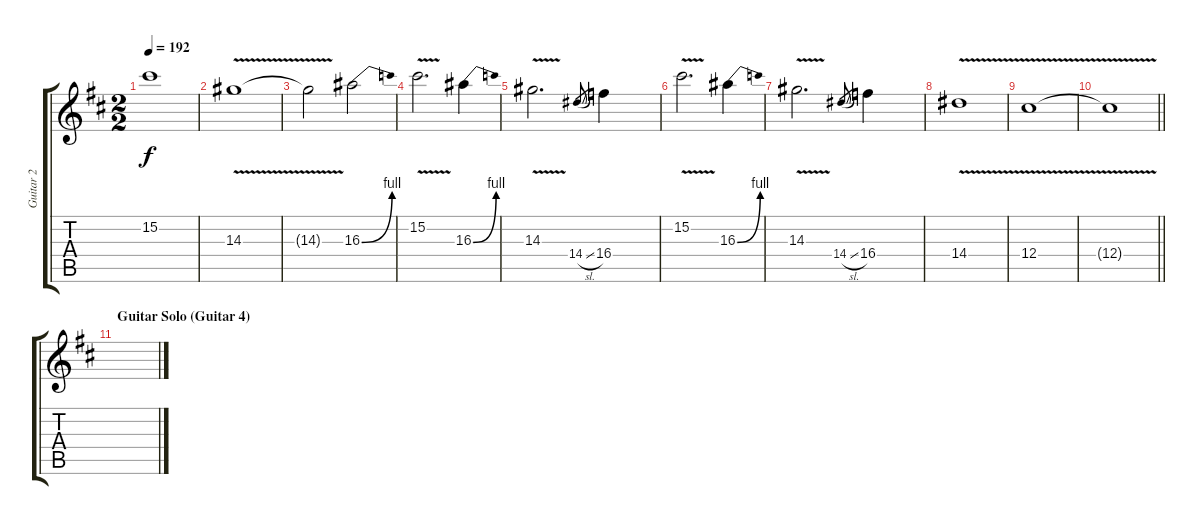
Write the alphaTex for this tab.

\track ("Guitar 2" "Guitar 2") {instrument electricguitarjazz}
\staff {score tabs}
\tuning (Eb4 Bb3 Gb3 Db3 Ab2 Eb2) {hide}
\ts (2 2)
\tempo 192
\clef g2
\ks d
15.2{t}.1{dy f} |
14.3{v}.1 |
14.3{t}.2 16.3{be (bend 0 0 60 4)}.2 |
15.2{v}.2{d} 16.3{be (bend 0 0 60 4)}.4 |
14.3{v}.2{d} 14.4{sl}.8{gr} 16.4.4 |
15.2{v}.2{d} 16.3{be (bend 0 0 60 4)}.4 |
14.3{v}.2{d} 14.4{sl}.8{gr} 16.4.4 |
14.4{v}.1 |
12.4{v}.1 |
\barLineRight lightlight
12.4{t}.1 |
\section ("" "Guitar Solo (Guitar 4)")
